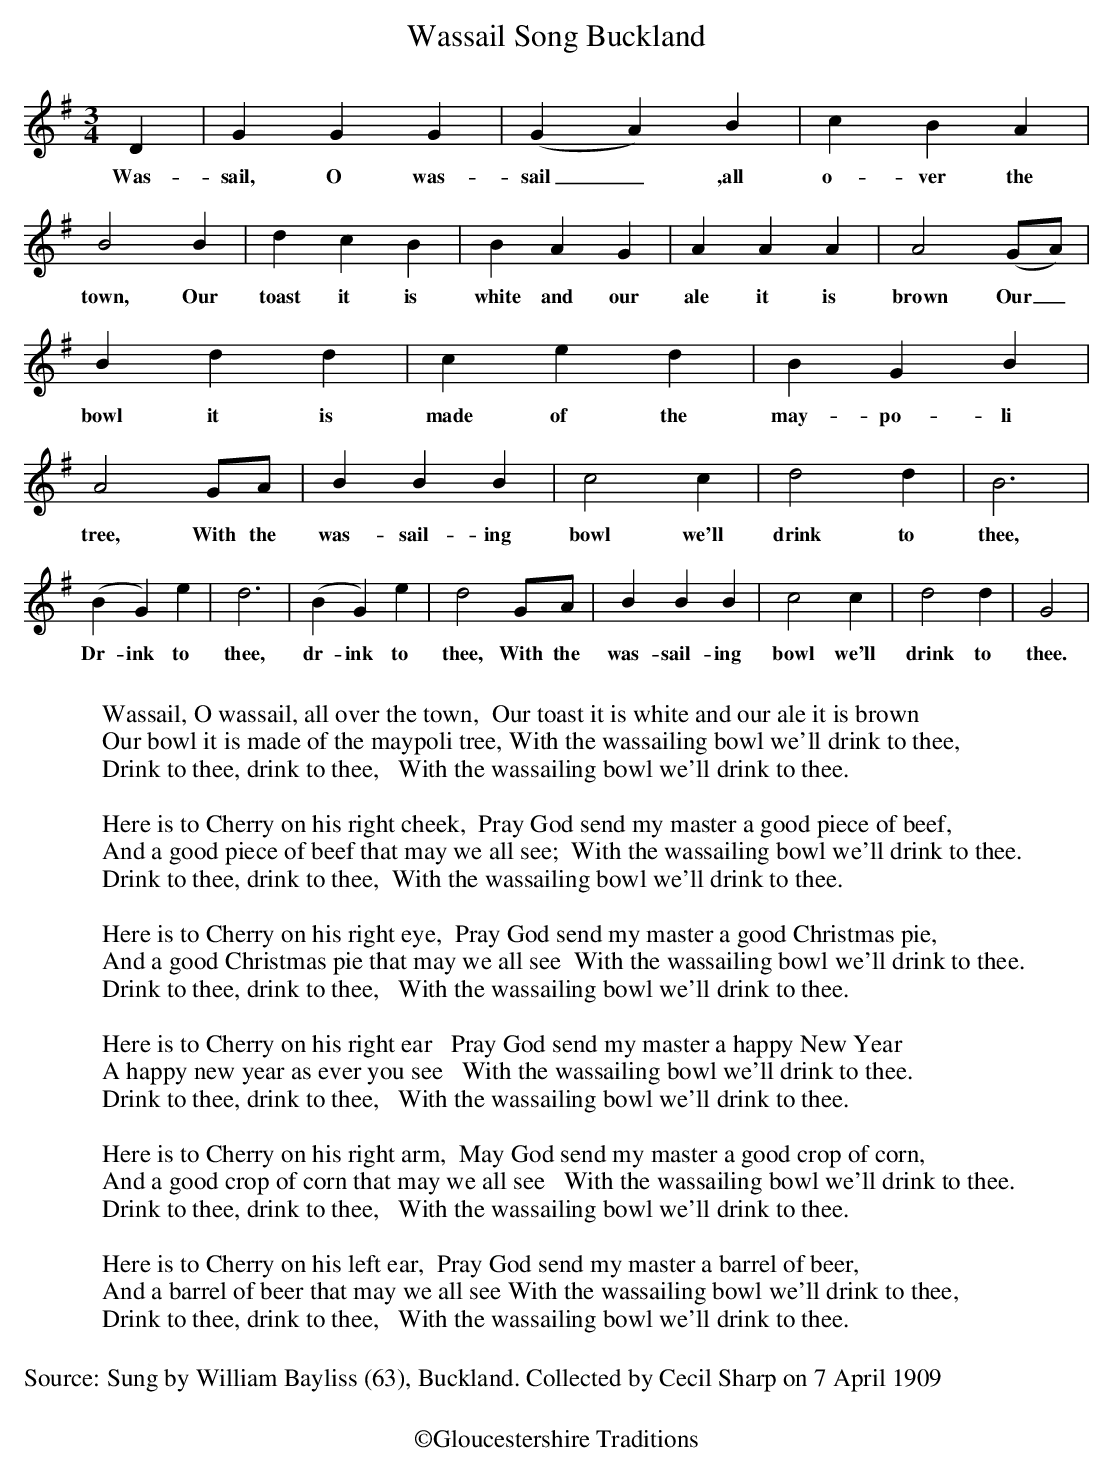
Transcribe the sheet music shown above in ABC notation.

X:1
T:  Wassail Song Buckland
M:3/4
L:1/8
K:G
D2 | G2 G2 G2 | (G2 A2) B2 | c2 B2 A2 | B4 B2 | d2 c2 B2 |B2 A2 G2 | A2 A2 A2 | A4 (GA) |
w: Was-sail, O was-sail_,all o-ver the town,  Our toast it is white and our ale it is brown Our_
 B2 d2 d2 |c2 e2 d2 | B2 G2 B2 | A4 GA | B2 B2 B2 |c4 c2 | d4 d2 | B6 |
w: bowl it is made of the may-po-li tree, With the was-sail-ing bowl we'll drink to thee,
 (B2 G2) e2 |d6 | (B2 G2) e2 | d4 GA | B2 B2 B2 |c4 c2 | d4 d2 | G4 |
w:   Dr-ink to thee, dr-ink to thee,   With the was-sail-ing bowl we'll drink to thee.
W:
W: Wassail, O wassail, all over the town,  Our toast it is white and our ale it is brown
W:Our bowl it is made of the maypoli tree, With the wassailing bowl we'll drink to thee,
W:   Drink to thee, drink to thee,   With the wassailing bowl we'll drink to thee.
W:
W: Here is to Cherry on his right cheek,  Pray God send my master a good piece of beef,
W: And a good piece of beef that may we all see;  With the wassailing bowl we'll drink to thee.
W:   Drink to thee, drink to thee,  With the wassailing bowl we'll drink to thee.
W:
W: Here is to Cherry on his right eye,  Pray God send my master a good Christmas pie,
W:And a good Christmas pie that may we all see  With the wassailing bowl we'll drink to thee.
W:  Drink to thee, drink to thee,   With the wassailing bowl we'll drink to thee.
W:
W: Here is to Cherry on his right ear   Pray God send my master a happy New Year
W:A happy new year as ever you see   With the wassailing bowl we'll drink to thee.
W:  Drink to thee, drink to thee,   With the wassailing bowl we'll drink to thee.
W:
W:Here is to Cherry on his right arm,  May God send my master a good crop of corn,
W:And a good crop of corn that may we all see   With the wassailing bowl we'll drink to thee.
W:  Drink to thee, drink to thee,   With the wassailing bowl we'll drink to thee.
W:
W: Here is to Cherry on his left ear,  Pray God send my master a barrel of beer,
W:And a barrel of beer that may we all see With the wassailing bowl we'll drink to thee,
W:  Drink to thee, drink to thee,   With the wassailing bowl we'll drink to thee.
W:
